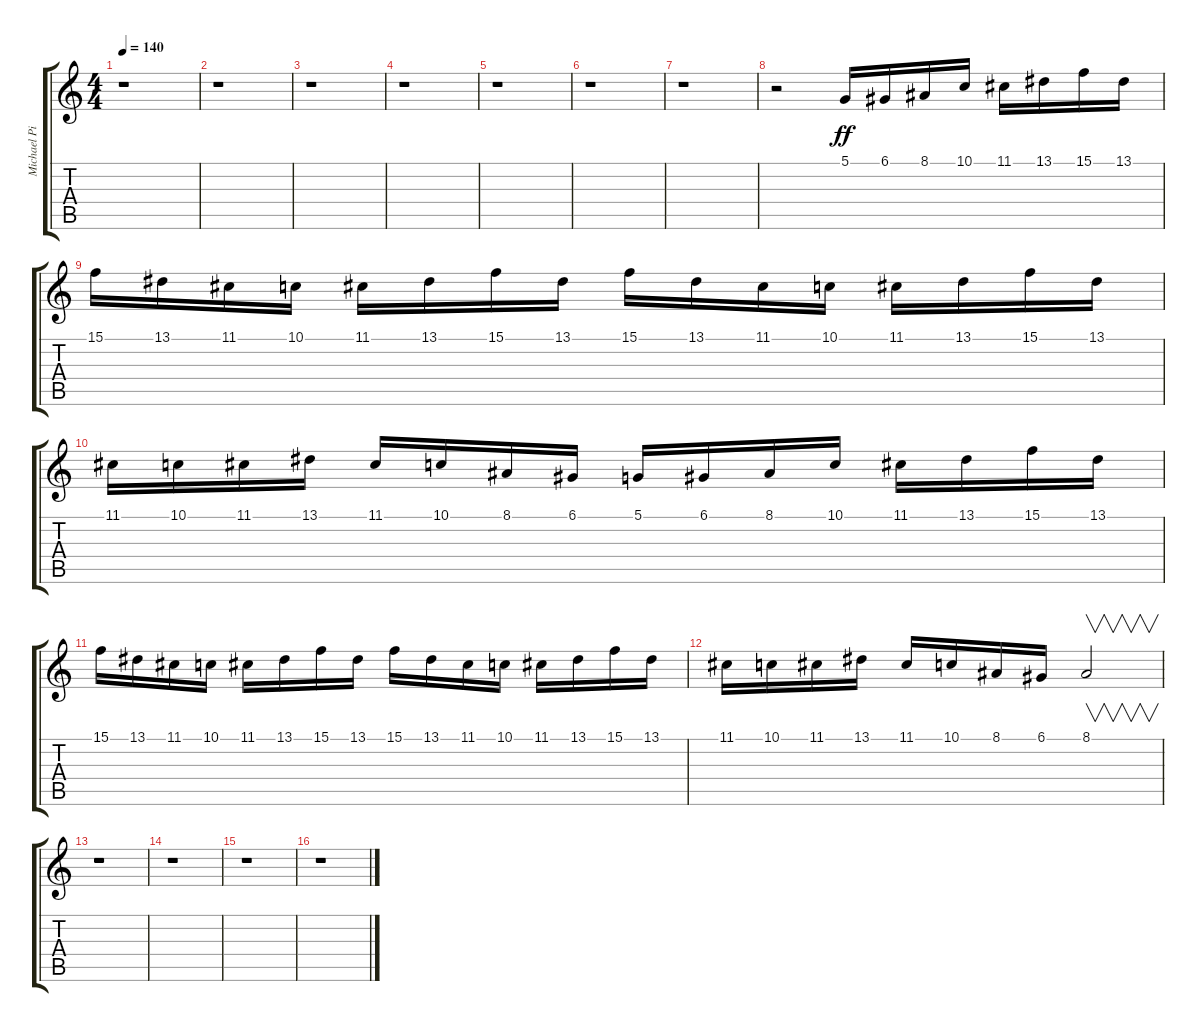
\track ("Michael Pinella" "Michael Pi") {instrument harpsichord}
\staff {score tabs}
\tuning (D4 A3 F3 C3 G2 D2) {hide}
\ts (4 4)
\tempo 140
\clef g2
\ks c
r.1{dy ff} |
r.1 |
r.1 |
r.1 |
r.1 |
r.1 |
r.1 |
r.2 5.1.16{volume 15 instrument pizzicatostrings} 6.1.16 8.1.16 10.1.16 11.1.16 13.1.16 15.1.16 13.1.16 |
15.1.16 13.1.16 11.1.16 10.1.16 11.1.16 13.1.16 15.1.16 13.1.16 15.1.16 13.1.16 11.1.16 10.1.16 11.1.16 13.1.16 15.1.16 13.1.16 |
11.1.16 10.1.16 11.1.16 13.1.16 11.1.16 10.1.16 8.1.16 6.1.16 5.1.16 6.1.16 8.1.16 10.1.16 11.1.16 13.1.16 15.1.16 13.1.16 |
15.1.16 13.1.16 11.1.16 10.1.16 11.1.16 13.1.16 15.1.16 13.1.16 15.1.16 13.1.16 11.1.16 10.1.16 11.1.16 13.1.16 15.1.16 13.1.16 |
11.1.16 10.1.16 11.1.16 13.1.16 11.1.16 10.1.16 8.1.16 6.1.16 8.1.2{v} |
r.1 |
r.1 |
r.1 |
r.1
